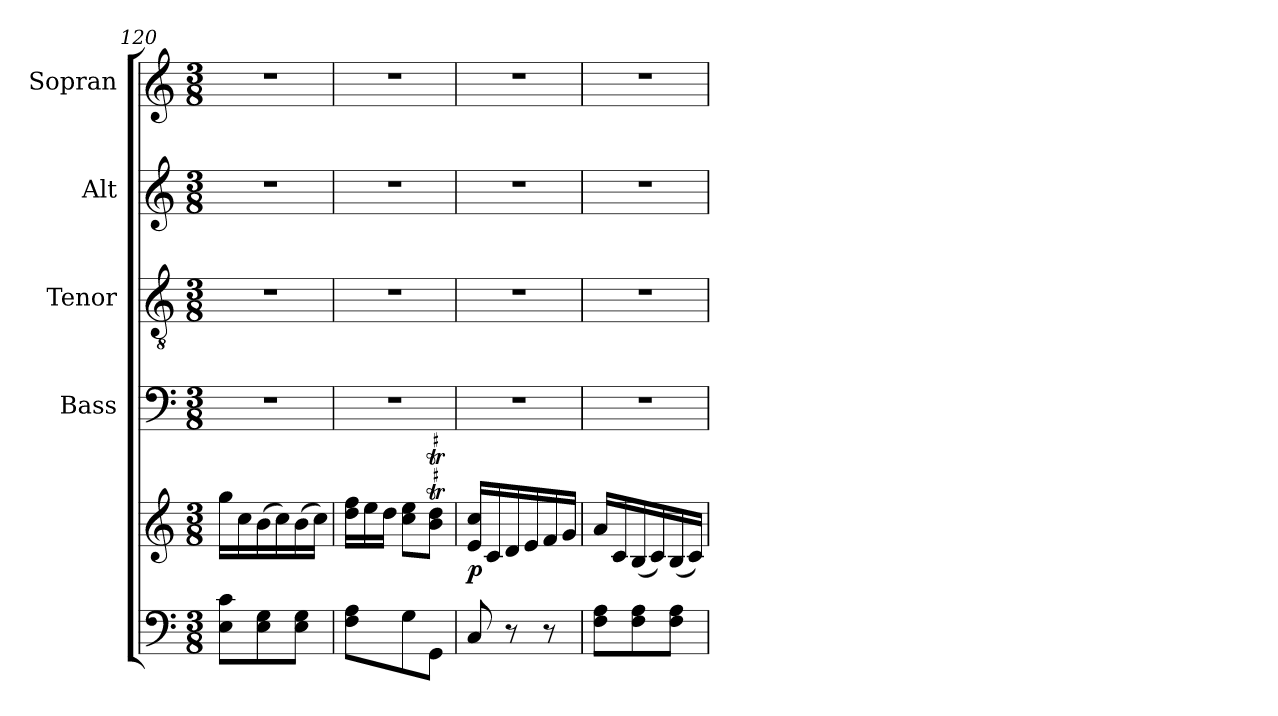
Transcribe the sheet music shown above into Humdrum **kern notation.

**kern	**kern	**dynam	**kern	**kern	**kern	**kern
*part5	*part5	*part5	*part4	*part3	*part2	*part1
*staff6	*staff5	*staff5/6	*staff4	*staff3	*staff2	*staff1
*	*	*	*I"Bass	*I"Tenor	*I"Alt	*I"Sopran
*	*	*	*I'B.	*I'T.	*I'A.	*I'S.
*clefF4	*clefG2	*	*clefF4	*clefGv2	*clefG2	*clefG2
*k[]	*k[]	*	*k[]	*k[]	*k[]	*k[]
*C:	*C:	*	*C:	*C:	*C:	*C:
*M3/8	*M3/8	*	*M3/8	*M3/8	*M3/8	*M3/8
=120	=120	=120	=120	=120	=120	=120
8E\ 8c\L	16gg\LL	.	4.r	4.r	4.r	4.r
.	16cc\	.	.	.	.	.
8E\ 8G\	(>16b\	.	.	.	.	.
.	16cc\)	.	.	.	.	.
8E\ 8G\J	(>16b\	.	.	.	.	.
.	16cc\JJ)	.	.	.	.	.
=121	=121	=121	=121	=121	=121	=121
*	*Xtuplet	*	*	*	*	*
8F\ 8A\L	24dd\ 24ff\LL	.	4.r	4.r	4.r	4.r
.	24ee\	.	.	.	.	.
.	24dd\JJ	.	.	.	.	.
8G\	8cc\ 8ee\L	.	.	.	.	.
8GG\J	8b\T 8dd\TJ	.	.	.	.	.
!!LO:LB:g=z
=122	=122	=122	=122	=122	=122	=122
!	!	!LO:DY:b	!	!	!	!
8C/	16e/ 16cc/LL	p	4.r	4.r	4.r	4.r
.	16c/	.	.	.	.	.
8r	16d/	.	.	.	.	.
.	16e/	.	.	.	.	.
8r	16f/	.	.	.	.	.
.	16g/JJ	.	.	.	.	.
=123	=123	=123	=123	=123	=123	=123
8F\ 8A\L	16a/LL	.	4.r	4.r	4.r	4.r
.	16c/	.	.	.	.	.
8F\ 8A\	(<16B/	.	.	.	.	.
.	16c/)	.	.	.	.	.
8F\ 8A\J	(<16B/	.	.	.	.	.
.	16c/JJ)	.	.	.	.	.
=	=	=	=	=	=	=
*-	*-	*-	*-	*-	*-	*-
